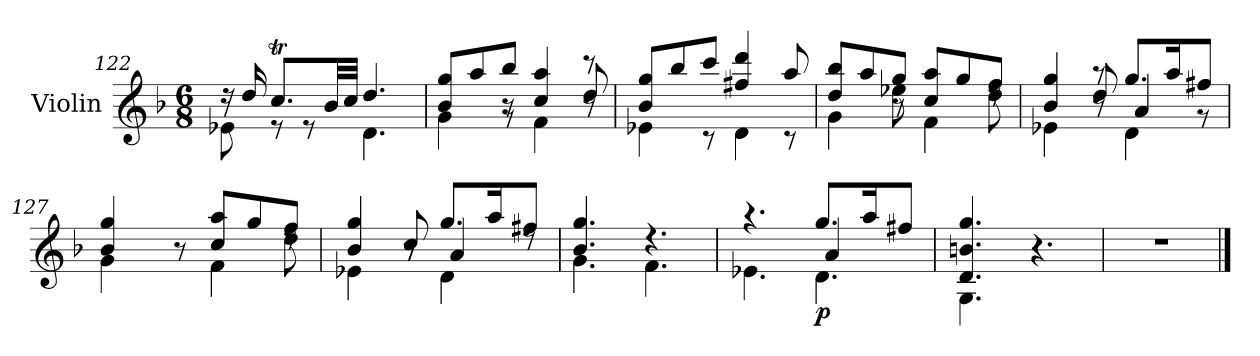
**kern	**dynam
*part1	*part1
*staff1	*staff1
*I"Violin	*
*I'Vln	*
*clefG2	*
*k[b-]	*
*M6/8	*
=122	=122
*^	*
16rdd	8e-X\	.
16dd/	.	.
8.ccT/L	8re	.
.	8re	.
32b-/LL	.	.
32cc/JJJ	.	.
4.dd/	4.d\	.
!!LO:LB:g=z	!!
=123	=123	=123
*	*^	*
8b-/ 8gg/L	4g\	4ryy	.
8aa/	.	.	.
8bb-/J	8rg	8r	.
4cc/ 4aa/	4f\	4ryy	.
8rccc	8dd/	8r	.
*	*v	*v	*
=124	=124	=124
8b-/ 8gg/L	4e-X\	.
8bb-/	.	.
8ccc/J	8r	.
4ff#X/ 4ddd/	4d\	.
8aa/	8r	.
=125	=125	=125
*	*^	*
8dd/ 8bb-/L	4ryy	4g\	.
8aa/	.	.	.
8gg/J	8ee-X\	8r	.
8cc/ 8aa/L	4ryy	4f\	.
8gg/	.	.	.
8ff/J	8dd\	8rdd	.
=126	=126	=126	=126
4b-/ 4gg/	4e-X\	4ryy	.
8raa	8dd/	8r	.
8.gg/L	4a/	4d\	.
16aa/K	.	.	.
8ff#X/J	8r	8ryy	.
!!LO:LB:g=z	!!	!!
=127	=127	=127	=127
4b-/ 4gg/	4g\	8ryy	.
*	*v	*v	*
8r	8ryy	.
8cc/ 8aa/L	4f\	.
8gg/	.	.
*	*^	*
8ff/J	8dd\	8rdd	.
=128	=128	=128	=128
4b-/ 4gg/	4e-X\	4ryy	.
8r	8cc/	8r	.
8.gg/L	4a/	4d\	.
16aa/K	.	.	.
8ff#X/J	8ryy	8rdd	.
*	*v	*v	*
=129	=129	=129
4.b-/ 4.gg/	4.g\	.
4.rdd	4.f\	.
=130	=130	=130
*	*^	*
4.r	4.e-X\	4.ryy	.
!	!	!	!LO:DY:b
8.gg/L	4a/	4.d\	p
16aa/K	.	.	.
8ff#X/J	8ryy	.	.
*	*v	*v	*
=131	=131	=131
4.d/ 4.bn/ 4.gg/	4.G\	.
4.r	4.ryy	.
*v	*v	*
=132	=132
2.r	.
==	==
*-	*-
